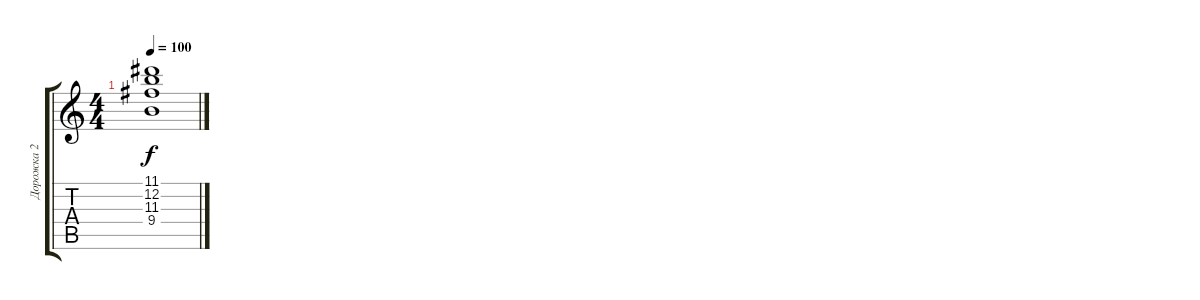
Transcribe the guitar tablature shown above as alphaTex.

\track ("Дорожка 2" "Дорожка 2") {instrument acousticguitarsteel}
\staff {score tabs}
\tuning (E4 B3 G3 D3 A2 E2) {hide}
\ts (4 4)
\tempo 100
\clef g2
\ks c
(11.1{t} 12.2{t} 11.3{t} 9.4{t}).1{dy f}
